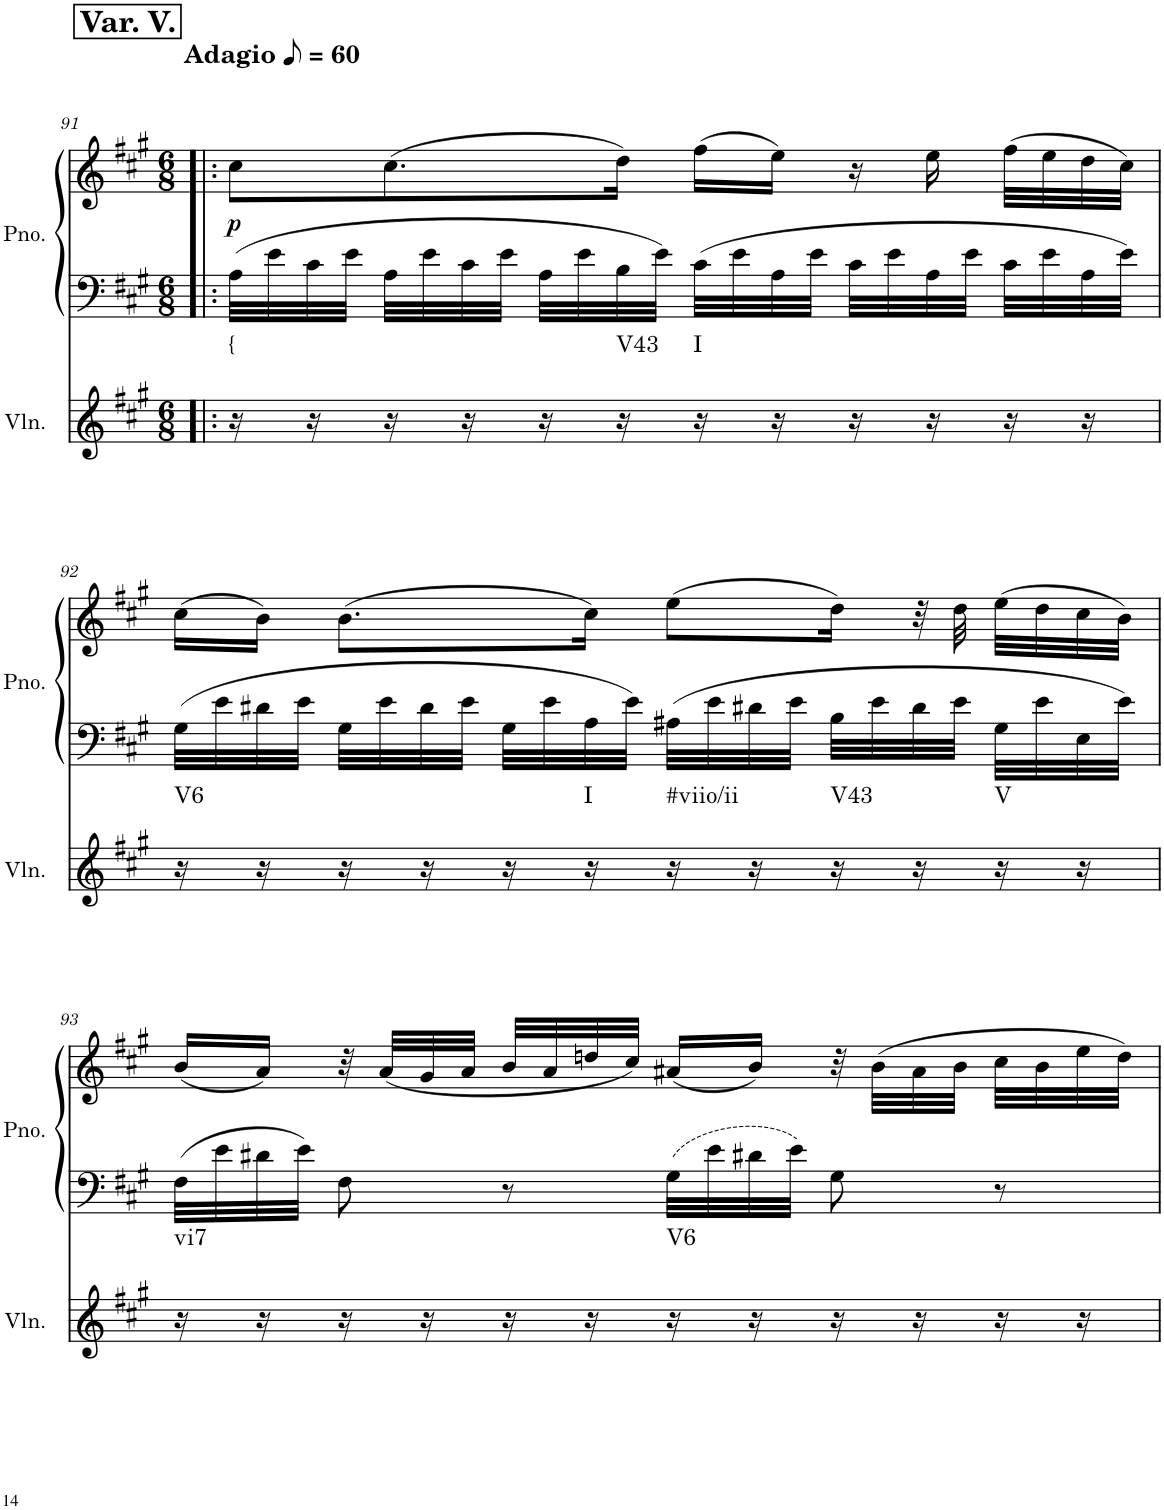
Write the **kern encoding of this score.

**kern	**harte	**kern	**kern	**dynam
*part2	*part2	*part1	*part1	*part1
*staff3	*	*staff2	*staff1	*staff1/2
*I"Violin	*	*I"Piano	*	*
*I'Vln.	*	*I'Pno.	*	*
!!LO:PB:g=z
*clefG2	*	*clefF4	*clefG2	*
*k[f#c#g#]	*	*k[f#c#g#]	*k[f#c#g#]	*
*M6/8	*	*M6/8	*M6/8	*
*MM30	*	*MM30	*MM30	*
!!LO:REH:place=s1:a:B:cj:fs=14:t=Var. V.
=91!|:	=91!|:	=91!|:	=91!|:	=91!|:
!	!	!	!LO:TX:a:B:t=Adagio	!
!	!LO:H:kt={	!	!	!LO:DY:b
16r	N	32A\LLL	8cc#\L	p
.	.	32e\	.	.
16r	.	32c#\	.	.
.	.	32e\JJJ	.	.
16r	.	32A\LLL	(8.cc#\	.
.	.	32e\	.	.
16r	.	32c#\	.	.
.	.	32e\JJJ	.	.
16r	.	32A\LLL	.	.
.	.	32e\	.	.
!	!LO:H:kt=V43	!	!	!
16r	N	32B\	16dd\Jk)	.
.	.	32e\JJJ	.	.
!	!LO:H:kt=I	!	!	!
16r	N	32c#\LLL	(16ff#\LL	.
.	.	32e\	.	.
16r	.	32A\	16ee\JJ)	.
.	.	32e\JJJ	.	.
16r	.	32c#\LLL	16r	.
.	.	32e\	.	.
16r	.	32A\	16ee\	.
.	.	32e\JJJ	.	.
16r	.	32c#\LLL	(32ff#\LLL	.
.	.	32e\	32ee\	.
16r	.	32A\	32dd\	.
.	.	32e\JJJ	32cc#\JJJ)	.
!!LO:LB:g=z
=92	=92	=92	=92	=92
!	!LO:H:kt=V6	!	!	!
16r	N	32G#\LLL	(16cc#\LL	.
.	.	32e\	.	.
16r	.	32d#X\	16b\JJ)	.
.	.	32e\JJJ	.	.
16r	.	32G#\LLL	(8.b\L	.
.	.	32e\	.	.
16r	.	32d#\	.	.
.	.	32e\JJJ	.	.
16r	.	32G#\LLL	.	.
.	.	32e\	.	.
!	!LO:H:kt=I	!	!	!
16r	N	32A\	16cc#\Jk)	.
.	.	32e\JJJ	.	.
!	!LO:H:kt=#viio/ii	!	!	!
16r	N	32A#X\LLL	(8ee\L	.
.	.	32e\	.	.
16r	.	32d#X\	.	.
.	.	32e\JJJ	.	.
!	!LO:H:kt=V43	!	!	!
16r	N	32B\LLL	16dd\Jk)	.
.	.	32e\	.	.
16r	.	32d#\	32r	.
.	.	32e\JJJ	32dd\	.
!	!LO:H:kt=V	!	!	!
16r	N	32G#\LLL	(32ee\LLL	.
.	.	32e\	32dd\	.
16r	.	32E\	32cc#\	.
.	.	32e\JJJ	32b\JJJ)	.
!!LO:LB:g=z
=93	=93	=93	=93	=93
!	!LO:H:kt=vi7	!	!	!
16r	N	32F#\LLL	(16b/LL	.
.	.	32e\	.	.
16r	.	32d#X\	16a/JJ)	.
.	.	32e\JJJ	.	.
16r	.	8F#\	32r	.
.	.	.	(32a/LLL	.
16r	.	.	32g#/	.
.	.	.	32a/JJJ	.
16r	.	8r	32b/LLL	.
.	.	.	32a/	.
16r	.	.	32ddn/	.
.	.	.	32cc#/JJJ)	.
!	!LO:H:kt=V6	!	!	!
16r	N	32G#\LLL	(16a#X/LL	.
.	.	32e\	.	.
16r	.	32d#X\	16b/JJ)	.
.	.	32e\JJJ	.	.
16r	.	8G#\	32r	.
.	.	.	(32b\LLL	.
16r	.	.	32a#\	.
.	.	.	32b\JJJ	.
16r	.	8r	32cc#\LLL	.
.	.	.	32b\	.
16r	.	.	32ee\	.
.	.	.	32dd\JJJ)	.
=	=	=	=	=
*-	*-	*-	*-	*-
